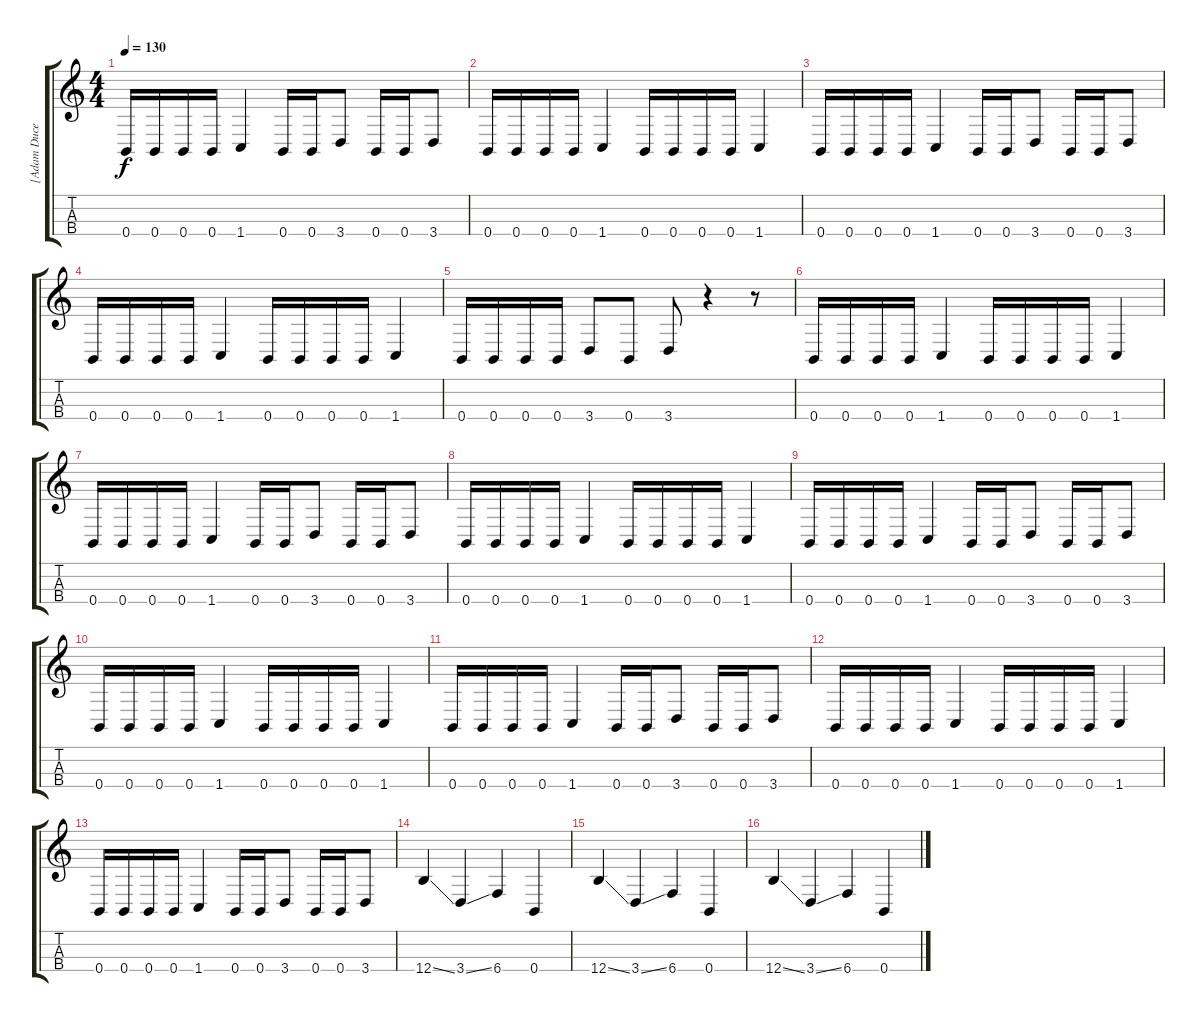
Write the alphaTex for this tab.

\track ("[Adam Duce] Bass" "[Adam Duce") {instrument electricbasspick}
\staff {score tabs}
\tuning (E3 B2 Gb2 B1) {hide}
\ts (4 4)
\tempo 130
\clef g2
\ks c
0.4.16{dy f} 0.4.16 0.4.16 0.4.16 1.4.4 0.4.16 0.4.16 3.4.8 0.4.16 0.4.16 3.4.8 |
0.4.16 0.4.16 0.4.16 0.4.16 1.4.4 0.4.16 0.4.16 0.4.16 0.4.16 1.4.4 |
0.4.16 0.4.16 0.4.16 0.4.16 1.4.4 0.4.16 0.4.16 3.4.8 0.4.16 0.4.16 3.4.8 |
0.4.16 0.4.16 0.4.16 0.4.16 1.4.4 0.4.16 0.4.16 0.4.16 0.4.16 1.4.4 |
0.4.16 0.4.16 0.4.16 0.4.16 3.4.8 0.4.8 3.4.8 r.4 r.8 |
0.4.16 0.4.16 0.4.16 0.4.16 1.4.4 0.4.16 0.4.16 0.4.16 0.4.16 1.4.4 |
0.4.16 0.4.16 0.4.16 0.4.16 1.4.4 0.4.16 0.4.16 3.4.8 0.4.16 0.4.16 3.4.8 |
0.4.16 0.4.16 0.4.16 0.4.16 1.4.4 0.4.16 0.4.16 0.4.16 0.4.16 1.4.4 |
0.4.16 0.4.16 0.4.16 0.4.16 1.4.4 0.4.16 0.4.16 3.4.8 0.4.16 0.4.16 3.4.8 |
0.4.16 0.4.16 0.4.16 0.4.16 1.4.4 0.4.16 0.4.16 0.4.16 0.4.16 1.4.4 |
0.4.16 0.4.16 0.4.16 0.4.16 1.4.4 0.4.16 0.4.16 3.4.8 0.4.16 0.4.16 3.4.8 |
0.4.16 0.4.16 0.4.16 0.4.16 1.4.4 0.4.16 0.4.16 0.4.16 0.4.16 1.4.4 |
0.4.16 0.4.16 0.4.16 0.4.16 1.4.4 0.4.16 0.4.16 3.4.8 0.4.16 0.4.16 3.4.8 |
12.4{ss}.4 3.4{ss}.4 6.4.4 0.4.4 |
12.4{ss}.4 3.4{ss}.4 6.4.4 0.4.4 |
12.4{ss}.4 3.4{ss}.4 6.4.4 0.4.4
